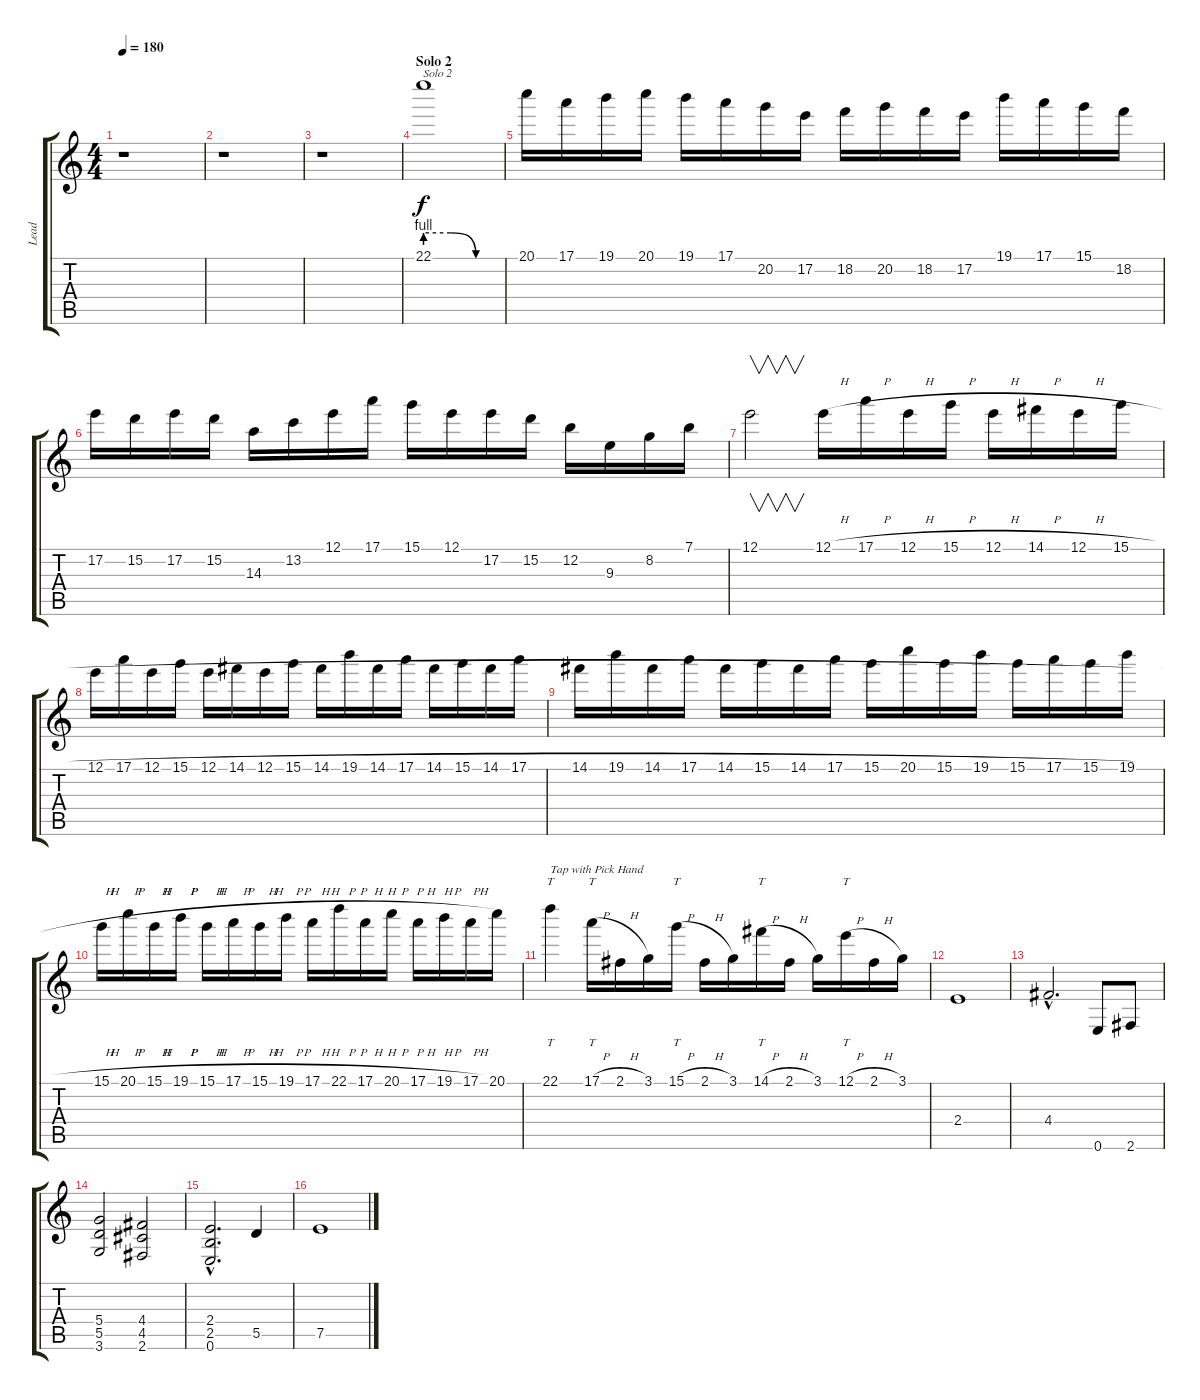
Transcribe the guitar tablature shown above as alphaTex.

\track ("Lead" "Lead") {instrument distortionguitar}
\staff {score tabs}
\tuning (E4 B3 G3 D3 A2 E2) {hide}
\ts (4 4)
\tempo 180
\clef g2
\ks c
r.1{dy f} |
r.1 |
r.1 |
\section ("" "Solo 2")
22.1{be (custom 0 4 20 4 40 0 60 0)}.1{txt "Solo 2"} |
20.1.16 17.1.16 19.1.16 20.1.16 19.1.16 17.1.16 20.2.16 17.2.16 18.2.16 20.2.16 18.2.16 17.2.16 19.1.16 17.1.16 15.1.16 18.2.16 |
17.2.16 15.2.16 17.2.16 15.2.16 14.3.16 13.2.16 12.1.16 17.1.16 15.1.16 12.1.16 17.2.16 15.2.16 12.2.16 9.3.16 8.2.16 7.1.16 |
12.1.2{v} 12.1{h}.16 17.1{h}.16 12.1{h}.16 15.1{h}.16 12.1{h}.16 14.1{h}.16 12.1{h}.16 15.1{h}.16 |
12.1{h}.16 17.1{h}.16 12.1{h}.16 15.1{h}.16 12.1{h}.16 14.1{h}.16 12.1{h}.16 15.1{h}.16 14.1{h}.16 19.1{h}.16 14.1{h}.16 17.1{h}.16 14.1{h}.16 15.1{h}.16 14.1{h}.16 17.1{h}.16 |
14.1{h}.16 19.1{h}.16 14.1{h}.16 17.1{h}.16 14.1{h}.16 15.1{h}.16 14.1{h}.16 17.1{h}.16 15.1{h}.16 20.1{h}.16 15.1{h}.16 19.1{h}.16 15.1{h}.16 17.1{h}.16 15.1{h}.16 19.1{h}.16 |
15.1{h}.16 20.1{h}.16 15.1{h}.16 19.1{h}.16 15.1{h}.16 17.1{h}.16 15.1{h}.16 19.1{h}.16 17.1{h}.16 22.1{h}.16 17.1{h}.16 20.1{h}.16 17.1{h}.16 19.1{h}.16 17.1{h}.16 20.1.16 |
22.1.4{tt txt "Tap with Pick Hand"} 17.1{h}.16{tt} 2.1{h}.16 3.1.16 15.1{h}.16{tt} 2.1{h}.16 3.1.16 14.1{h}.16{tt} 2.1{h}.16 3.1.16 12.1{h}.16{tt} 2.1{h}.16 3.1.16 |
2.4.1 |
4.4{hac}.2{d} 0.6.8 2.6.8 |
(5.4 5.5 3.6).2 (4.4 4.5 2.6).2 |
(2.4{hac} 2.5{hac} 0.6{hac}).2{d} 5.5.4 |
7.5.1
